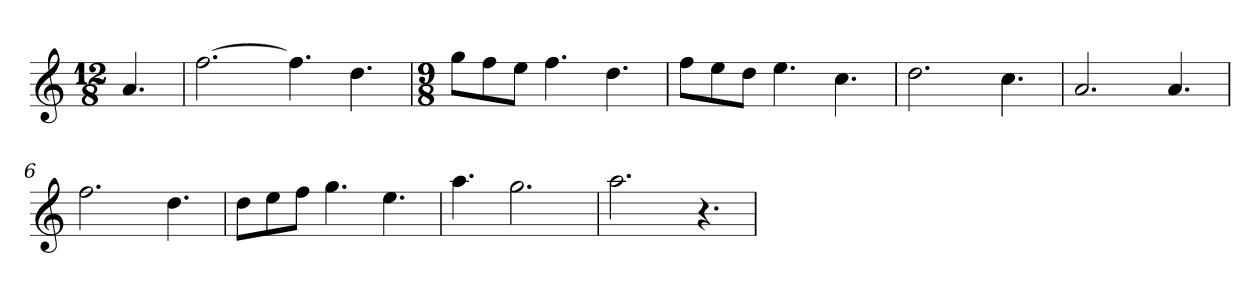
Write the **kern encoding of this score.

**kern
*part1
*staff1
*clefG2
*k[]
*a:
*M12/8
=
4.a
=1
[2.ff
4.ff]
4.dd
=2
*M9/8
8ggL
8ff
8eeJ
4.ff
4.dd
=3
8ffL
8ee
8ddJ
4.ee
4.cc
=4
2.dd
4.cc
=5
2.a
4.a
=6
2.ff
4.dd
=7
8ddL
8ee
8ffJ
4.gg
4.ee
=8
4.aa
2.gg
=9
2.aa
4.r
=
*-
